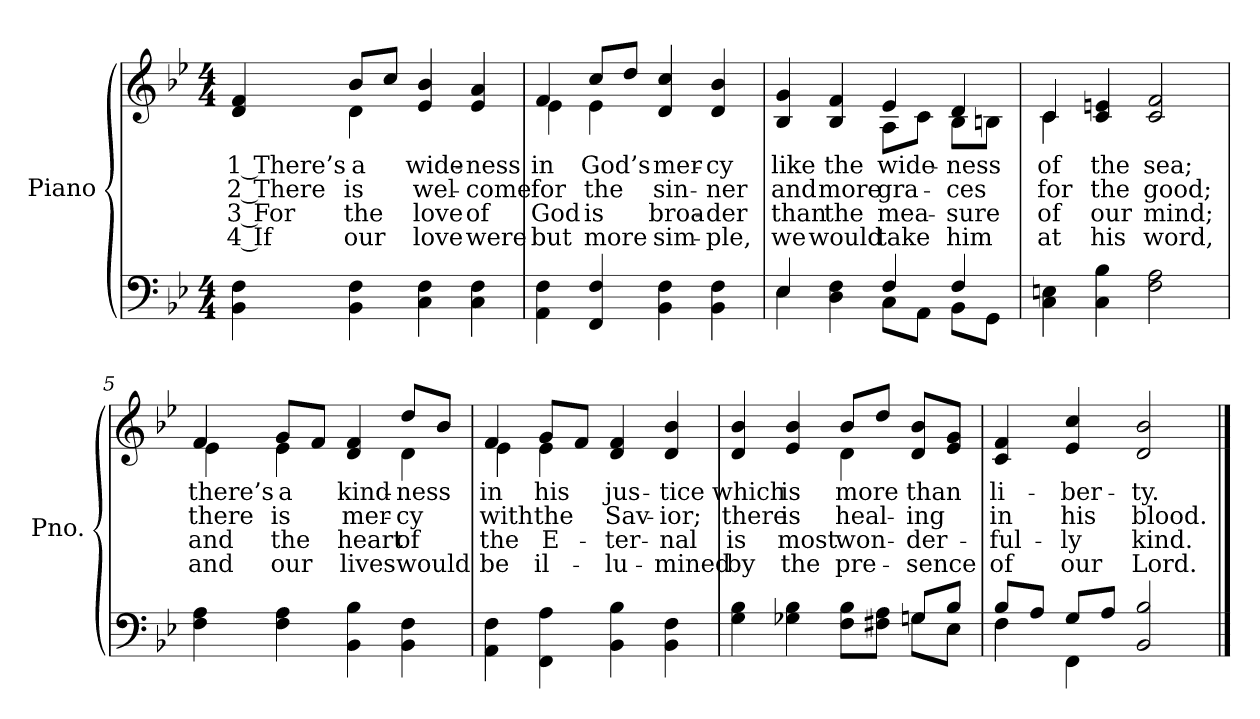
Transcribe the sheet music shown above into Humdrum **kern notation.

**kern	**kern	**text	**text	**text	**text
*part2	*part1	*part1	*part1	*part1	*part1
*staff2	*staff1	*staff1	*staff1	*staff1	*staff1
*I"Piano	*I"Piano	*	*	*	*
*I'Pno.	*I'Pno.	*	*	*	*
!!LO:PB:g=z
*clefF4	*clefG2	*	*	*	*
*k[b-e-]	*k[b-e-]	*	*	*	*
*B-:	*B-:	*	*	*	*
*M4/4	*M4/4	*	*	*	*
=1	=1	=1	=1	=1	=1
!	!	!LO:LY:b:color=#000000	!LO:LY:b:color=#000000	!LO:LY:b:color=#000000	!LO:LY:b:color=#000000
*	*^	*	*	*	*
4BB-i\ 4Fi	4di/ 4fi	4ryy	1 There’s	2 There	3 For	4 If
!	!	!	!LO:LY:b:color=#000000	!LO:LY:b:color=#000000	!LO:LY:b:color=#000000	!LO:LY:b:color=#000000
4BB-i\ 4Fi	8b-i/L	4di\	a	is	the	our
.	8cci/J	.	.	.	.	.
!	!	!	!LO:LY:b:color=#000000	!LO:LY:b:color=#000000	!LO:LY:b:color=#000000	!LO:LY:b:color=#000000
4Ci\ 4Fi	4e-i/ 4b-i	2ryy	wide-	wel-	love	love
!	!	!	!LO:LY:b:color=#000000	!LO:LY:b:color=#000000	!LO:LY:b:color=#000000	!LO:LY:b:color=#000000
4Ci\ 4Fi	4e-i/ 4ai	.	-ness	-come	of	were
=2	=2	=2	=2	=2	=2	=2
!	!	!	!LO:LY:b:color=#000000	!LO:LY:b:color=#000000	!LO:LY:b:color=#000000	!LO:LY:b:color=#000000
4AAi\ 4Fi	4fi/	4e-i\	in	for	God	but
!	!	!	!LO:LY:b:color=#000000	!LO:LY:b:color=#000000	!LO:LY:b:color=#000000	!LO:LY:b:color=#000000
4FFi/ 4Fi	8cci/L	4e-i\	God’s	the	is	more
.	8ddi/J	.	.	.	.	.
!	!	!	!LO:LY:b:color=#000000	!LO:LY:b:color=#000000	!LO:LY:b:color=#000000	!LO:LY:b:color=#000000
4BB-i\ 4Fi	4di/ 4cci	2ryy	mer-	sin-	broa-	-sim-
!	!	!	!LO:LY:b:color=#000000	!LO:LY:b:color=#000000	!LO:LY:b:color=#000000	!LO:LY:b:color=#000000
4BB-i\ 4Fi	4di/ 4b-i	.	-cy	-ner	-der	ple,
=3	=3	=3	=3	=3	=3	=3
*^	*	*	*	*	*	*
!	!	!	!	!LO:LY:b:color=#000000	!LO:LY:b:color=#000000	!LO:LY:b:color=#000000	!LO:LY:b:color=#000000
4E-i/	4E-i\	4B-i/ 4gi	2ryy	like	and	than	we
!	!	!	!	!LO:LY:b:color=#000000	!LO:LY:b:color=#000000	!LO:LY:b:color=#000000	!LO:LY:b:color=#000000
4Di\ 4Fi	4ryy	4B-i/ 4fi	.	the	more	the	would
!	!	!	!	!LO:LY:b:color=#000000	!LO:LY:b:color=#000000	!LO:LY:b:color=#000000	!LO:LY:b:color=#000000
4Fi/	8Ci\L	4e-i/	8Ai\L	wide-	gra-	mea-	-take
.	8AAi\J	.	8ci\J	.	.	.	.
!	!	!	!	!LO:LY:b:color=#000000	!LO:LY:b:color=#000000	!LO:LY:b:color=#000000	!LO:LY:b:color=#000000
4Fi/	8BB-i\L	4di/	8B-i\L	-ness	-ces	sure	him
.	8GGi\J	.	8Bni\J	.	.	.	.
=4	=4	=4	=4	=4	=4	=4	=4
!	!	!	!	!LO:LY:b:color=#000000	!LO:LY:b:color=#000000	!LO:LY:b:color=#000000	!LO:LY:b:color=#000000
*v	*v	*	*	*	*	*	*
4Ci\ 4Eni	4ci/	4ci\	of	for	of	at
!	!	!	!LO:LY:b:color=#000000	!LO:LY:b:color=#000000	!LO:LY:b:color=#000000	!LO:LY:b:color=#000000
4Ci\ 4B-i	4ci/ 4eni	2.ryy	the	the	our	his
!	!	!	!LO:LY:b:color=#000000	!LO:LY:b:color=#000000	!LO:LY:b:color=#000000	!LO:LY:b:color=#000000
2Fi\ 2Ai	2ci/ 2fi	.	sea;	good;	mind;	word,
!!LO:LB:g=z	!!
=5	=5	=5	=5	=5	=5	=5
!	!	!	!LO:LY:b:color=#000000	!LO:LY:b:color=#000000	!LO:LY:b:color=#000000	!LO:LY:b:color=#000000
4Fi\ 4Ai	4fi/	4e-i\	there’s	there	and	and
!	!	!	!LO:LY:b:color=#000000	!LO:LY:b:color=#000000	!LO:LY:b:color=#000000	!LO:LY:b:color=#000000
4Fi\ 4Ai	8gi/L	4e-i\	a	is	the	our
.	8fi/J	.	.	.	.	.
!	!	!	!LO:LY:b:color=#000000	!LO:LY:b:color=#000000	!LO:LY:b:color=#000000	!LO:LY:b:color=#000000
4BB-i\ 4B-i	4di/ 4fi	4ryy	kind-	mer-	heart	lives
!	!	!	!LO:LY:b:color=#000000	!LO:LY:b:color=#000000	!LO:LY:b:color=#000000	!LO:LY:b:color=#000000
4BB-i\ 4Fi	8ddi/L	4di\	-ness	-cy	of	would
.	8b-i/J	.	.	.	.	.
=6	=6	=6	=6	=6	=6	=6
!	!	!	!LO:LY:b:color=#000000	!LO:LY:b:color=#000000	!LO:LY:b:color=#000000	!LO:LY:b:color=#000000
4AAi\ 4Fi	4fi/	4e-i\	in	with	the	be
!	!	!	!LO:LY:b:color=#000000	!LO:LY:b:color=#000000	!LO:LY:b:color=#000000	!LO:LY:b:color=#000000
4FFi\ 4Ai	8gi/L	4e-i\	his	the	E-	-il-
.	8fi/J	.	.	.	.	.
!	!	!	!LO:LY:b:color=#000000	!LO:LY:b:color=#000000	!LO:LY:b:color=#000000	!LO:LY:b:color=#000000
4BB-i\ 4B-i	4di/ 4fi	2ryy	jus-	Sav-	-ter-	-lu-
!	!	!	!LO:LY:b:color=#000000	!LO:LY:b:color=#000000	!LO:LY:b:color=#000000	!LO:LY:b:color=#000000
4BB-i\ 4Fi	4di/ 4b-i	.	-tice	-ior;	-nal	mined
=7	=7	=7	=7	=7	=7	=7
*^	*	*	*	*	*	*
!	!	!	!	!LO:LY:b:color=#000000	!LO:LY:b:color=#000000	!LO:LY:b:color=#000000	!LO:LY:b:color=#000000
4Gi\ 4B-i	2.ryy	4di/ 4b-i	2ryy	which	there	is	by
!	!	!	!	!LO:LY:b:color=#000000	!LO:LY:b:color=#000000	!LO:LY:b:color=#000000	!LO:LY:b:color=#000000
4G-Xi\ 4B-i	.	4e-i/ 4b-i	.	is	is	most	the
!	!	!	!	!LO:LY:b:color=#000000	!LO:LY:b:color=#000000	!LO:LY:b:color=#000000	!LO:LY:b:color=#000000
8Fi\ 8B-iL	.	8b-i/L	4di\	more	heal-	won-	-pre-
8F#Xi\ 8AiJ	.	8ddi/J	.	.	.	.	.
!	!	!	!	!LO:LY:b:color=#000000	!LO:LY:b:color=#000000	!LO:LY:b:color=#000000	!LO:LY:b:color=#000000
8Gni/L	8Gi\L	8di/ 8b-iL	4ryy	than	-ing	-der-	-sence
8B-i/J	8E-i\J	8e-i/ 8giJ	.	.	.	.	.
*	*	*v	*v	*	*	*	*
=8	=8	=8	=8	=8	=8	=8
!	!	!	!LO:LY:b:color=#000000	!LO:LY:b:color=#000000	!LO:LY:b:color=#000000	!LO:LY:b:color=#000000
8B-i/L	4Fi\	4ci/ 4fi	li-	in	ful-	-of
8Ai/J	.	.	.	.	.	.
!	!	!	!LO:LY:b:color=#000000	!LO:LY:b:color=#000000	!LO:LY:b:color=#000000	!LO:LY:b:color=#000000
8Gi/L	4FFi\	4e-i/ 4cci	-ber-	his	ly	our
8Ai/J	.	.	.	.	.	.
!	!	!	!LO:LY:b:color=#000000	!LO:LY:b:color=#000000	!LO:LY:b:color=#000000	!LO:LY:b:color=#000000
2BB-i/ 2B-i	2ryy	2di/ 2b-i	-ty.	blood.	kind.	Lord.
*v	*v	*	*	*	*	*
==	==	==	==	==	==
*-	*-	*-	*-	*-	*-
